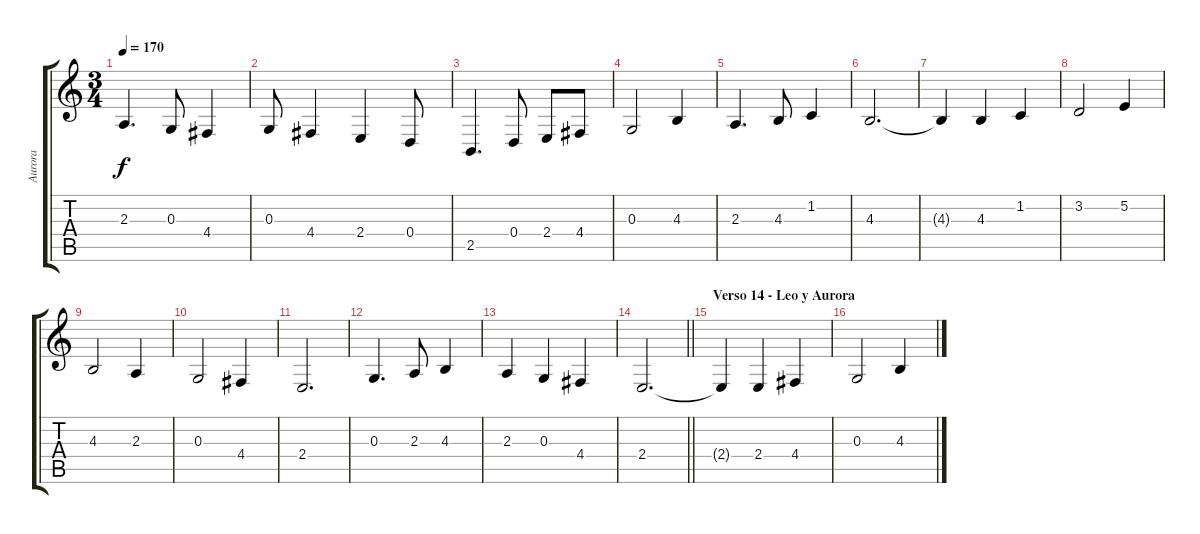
\track ("Aurora" "Aurora") {instrument englishhorn}
\staff {score tabs}
\tuning (E4 B3 G3 D3 A2 E2) {hide}
\ts (3 4)
\tempo 170
\clef g2
\ks c
2.3.4{d dy f} 0.3.8 4.4.4 |
0.3.8 4.4.4 2.4.4 0.4.8 |
2.5.4{d} 0.4.8 2.4.8 4.4.8 |
0.3.2 4.3.4 |
2.3.4{d} 4.3.8 1.2.4 |
4.3.2{d} |
4.3{t}.4 4.3.4 1.2.4 |
3.2.2 5.2.4 |
4.3.2 2.3.4 |
0.3.2 4.4.4 |
2.4.2{d} |
0.3.4{d} 2.3.8 4.3.4 |
2.3.4 0.3.4 4.4.4 |
\barLineRight lightlight
2.4.2{d} |
\section ("" "Verso 14 - Leo y Aurora")
2.4{t}.4 2.4.4 4.4.4 |
0.3.2 4.3.4
